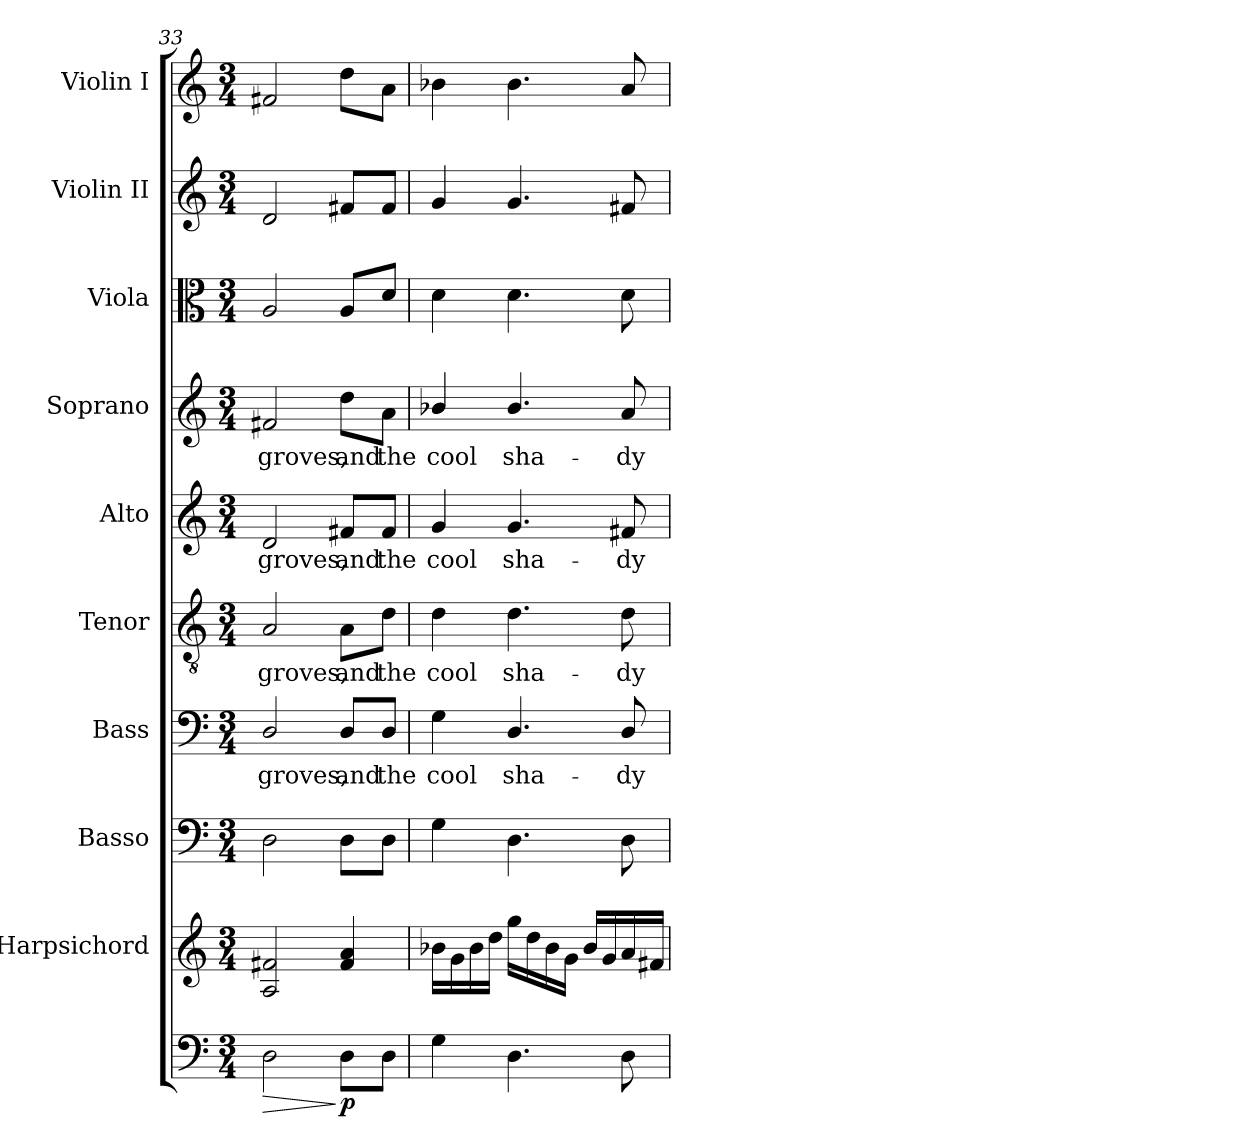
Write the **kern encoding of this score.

**kern	**dynam	**kern	**kern	**kern	**text	**kern	**text	**kern	**text	**kern	**text	**kern	**kern	**kern
*part10	*part10	*part9	*part8	*part7	*part7	*part6	*part6	*part5	*part5	*part4	*part4	*part3	*part2	*part1
*staff10	*staff10	*staff9	*staff8	*staff7	*staff7	*staff6	*staff6	*staff5	*staff5	*staff4	*staff4	*staff3	*staff2	*staff1
*	*	*I"Harpsichord	*I"Basso	*I"Bass	*	*I"Tenor	*	*I"Alto	*	*I"Soprano	*	*I"Viola	*I"Violin II	*I"Violin I
*	*	*	*	*I'B.	*	*I'T.	*	*I'A.	*	*I'S.	*	*I'Vla.	*I'Vln. II	*I'Vln. I
!!LO:PB:g=z
*clefF4	*	*clefG2	*clefF4	*clefF4	*	*clefGv2	*	*clefG2	*	*clefG2	*	*clefC3	*clefG2	*clefG2
*	*	*	*	*	*	*ITrd7c12	*	*	*	*	*	*	*	*
*k[]	*	*k[]	*k[]	*k[]	*	*k[]	*	*k[]	*	*k[]	*	*k[]	*k[]	*k[]
*C:	*	*C:	*C:	*C:	*	*C:	*	*C:	*	*C:	*	*C:	*C:	*C:
*M3/4	*	*M3/4	*M3/4	*M3/4	*	*M3/4	*	*M3/4	*	*M3/4	*	*M3/4	*M3/4	*M3/4
=33	=33	=33	=33	=33	=33	=33	=33	=33	=33	=33	=33	=33	=33	=33
!	!LO:HP:b	!	!	!	!	!	!	!	!	!	!	!	!	!
!	!	!	!	!	!LO:LY:b:color=#000000	!	!	!	!	!	!	!	!	!
!	!	!	!	!	!	!	!LO:LY:b:color=#000000	!	!	!	!	!	!	!
!	!	!	!	!	!	!	!	!	!LO:LY:b:color=#000000	!	!	!	!	!
!	!	!	!	!	!	!	!	!	!	!	!LO:LY:b:color=#000000	!	!	!
2Di\	>	2Ai/ 2f#Xi	2Di\	2Di/	groves,	2AAi/	groves,	2di/	groves,	2f#Xi/	groves,	2Ai/	2di/	2f#Xi/
!	!	!	!	!	!LO:LY:b:color=#000000	!	!	!	!	!	!	!	!	!
!	!	!	!	!	!	!	!LO:LY:b:color=#000000	!	!	!	!	!	!	!
!	!	!	!	!	!	!	!	!	!LO:LY:b:color=#000000	!	!	!	!	!
!	!	!	!	!	!	!	!	!	!	!	!LO:LY:b:color=#000000	!	!	!
8Di\L	] p	4f#i/ 4ai	8Di\L	8Di/L	and	8AAi\L	and	8f#Xi/L	and	8ddi\L	and	8Ai/L	8f#Xi/L	8ddi\L
!	!	!	!	!	!LO:LY:b:color=#000000	!	!	!	!	!	!	!	!	!
!	!	!	!	!	!	!	!LO:LY:b:color=#000000	!	!	!	!	!	!	!
!	!	!	!	!	!	!	!	!	!LO:LY:b:color=#000000	!	!	!	!	!
!	!	!	!	!	!	!	!	!	!	!	!LO:LY:b:color=#000000	!	!	!
8Di\J	.	.	8Di\J	8Di/J	the	8Di\J	the	8f#i/J	the	8ai\J	the	8di/J	8f#i/J	8ai\J
=34	=34	=34	=34	=34	=34	=34	=34	=34	=34	=34	=34	=34	=34	=34
!	!	!	!	!	!LO:LY:b:color=#000000	!	!	!	!	!	!	!	!	!
!	!	!	!	!	!	!	!LO:LY:b:color=#000000	!	!	!	!	!	!	!
!	!	!	!	!	!	!	!	!	!LO:LY:b:color=#000000	!	!	!	!	!
!	!	!	!	!	!	!	!	!	!	!	!LO:LY:b:color=#000000	!	!	!
4Gi\	.	16b-Xi\LL	4Gi\	4Gi\	cool	4Di\	cool	4gi/	cool	4b-Xi/	cool	4di\	4gi/	4b-Xi\
.	.	16gi\	.	.	.	.	.	.	.	.	.	.	.	.
.	.	16b-i\	.	.	.	.	.	.	.	.	.	.	.	.
.	.	16ddi\JJ	.	.	.	.	.	.	.	.	.	.	.	.
!	!	!	!	!	!LO:LY:b:color=#000000	!	!	!	!	!	!	!	!	!
!	!	!	!	!	!	!	!LO:LY:b:color=#000000	!	!	!	!	!	!	!
!	!	!	!	!	!	!	!	!	!LO:LY:b:color=#000000	!	!	!	!	!
!	!	!	!	!	!	!	!	!	!	!	!LO:LY:b:color=#000000	!	!	!
4.Di\	.	16ggi\LL	4.Di\	4.Di/	sha-	4.Di\	sha-	4.gi/	sha-	4.b-i/	sha-	4.di\	4.gi/	4.b-i\
.	.	16ddi\	.	.	.	.	.	.	.	.	.	.	.	.
.	.	16b-i\	.	.	.	.	.	.	.	.	.	.	.	.
.	.	16gi\JJ	.	.	.	.	.	.	.	.	.	.	.	.
.	.	16b-i/LL	.	.	.	.	.	.	.	.	.	.	.	.
.	.	16gi/	.	.	.	.	.	.	.	.	.	.	.	.
!	!	!	!	!	!LO:LY:b:color=#000000	!	!	!	!	!	!	!	!	!
!	!	!	!	!	!	!	!LO:LY:b:color=#000000	!	!	!	!	!	!	!
!	!	!	!	!	!	!	!	!	!LO:LY:b:color=#000000	!	!	!	!	!
!	!	!	!	!	!	!	!	!	!	!	!LO:LY:b:color=#000000	!	!	!
8Di\	.	16ai/	8Di\	8Di/	-dy	8Di\	-dy	8f#Xi/	-dy	8ai/	-dy	8di\	8f#Xi/	8ai/
.	.	16f#Xi/JJ	.	.	.	.	.	.	.	.	.	.	.	.
=	=	=	=	=	=	=	=	=	=	=	=	=	=	=
*-	*-	*-	*-	*-	*-	*-	*-	*-	*-	*-	*-	*-	*-	*-
